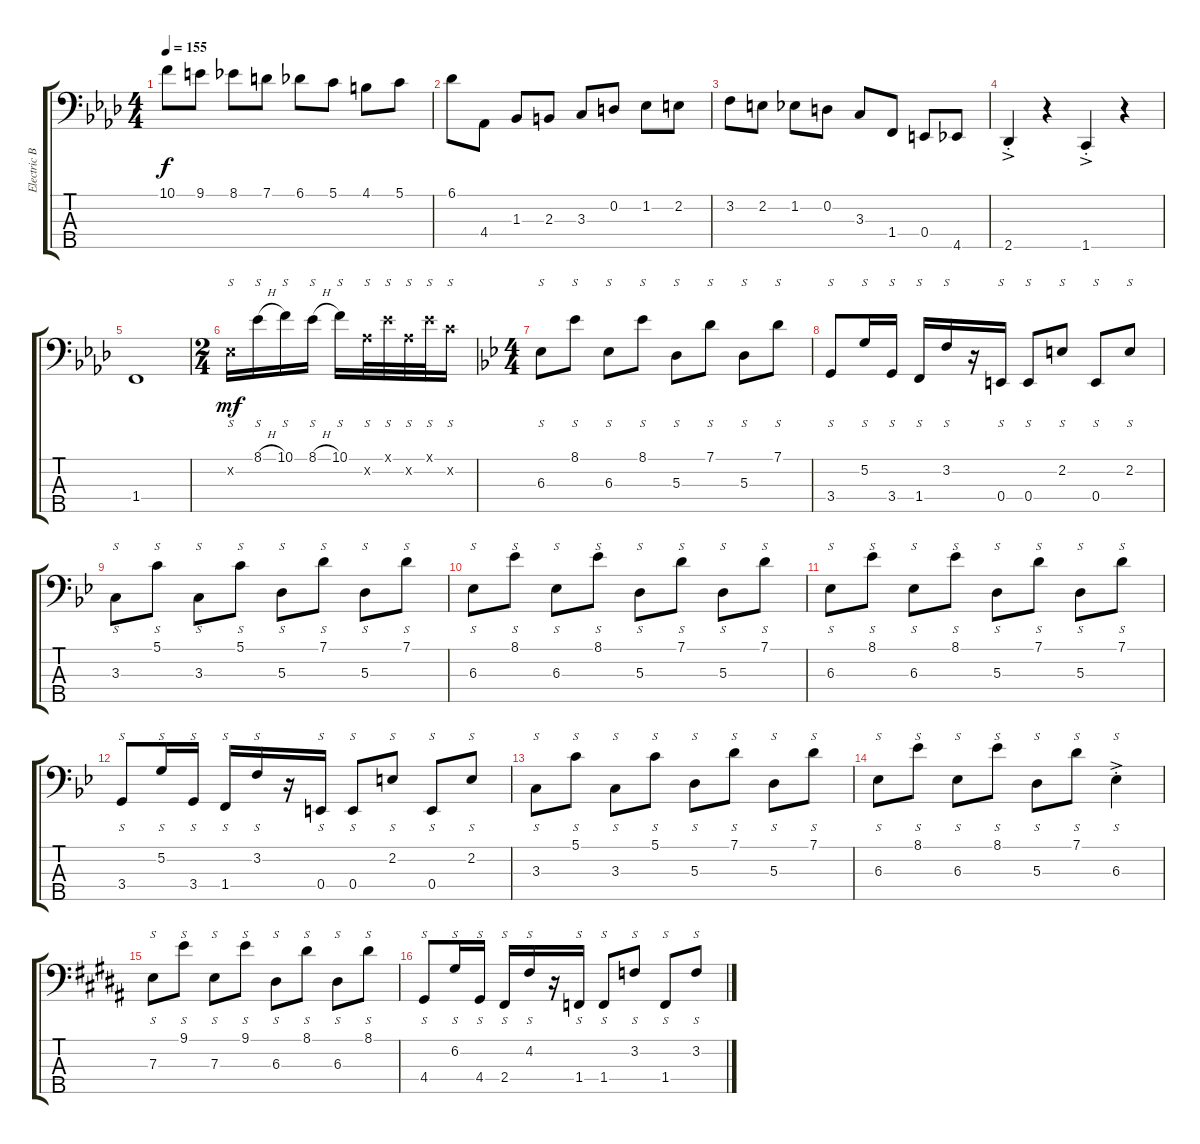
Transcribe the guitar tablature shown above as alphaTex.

\track ("Electric Bass" "Electric B") {instrument slapbass1}
\staff {score tabs}
\tuning (G2 D2 A1 E1 B0) {hide}
\ts (4 4)
\tempo 155
\clef f4
\ks ab
10.1.8{dy f} 9.1.8 8.1.8 7.1.8 6.1.8 5.1.8 4.1.8 5.1.8 |
6.1.8 4.4.8 1.3.8 2.3.8 3.3.8 0.2.8 1.2.8 2.2.8 |
3.2.8 2.2.8 1.2.8 0.2.8 3.3.8 1.4.8 0.4.8 4.5.8 |
2.5{ac st}.4 r.4 1.5{ac st}.4 r.4 |
1.4.1 |
\ts (2 4)
1.2{x}.16{s dy mf} 8.1{h}.16{s} 10.1.16{s} 8.1{h}.16{s} 10.1.16{s} 6.2{x}.32{s} 8.1{x}.32{s} 6.2{x}.32{s} 8.1{x}.32{s} 10.2{x}.16{s} |
\ts (4 4)
\ks bb
6.3.8{s} 8.1.8{s} 6.3.8{s} 8.1.8{s} 5.3.8{s} 7.1.8{s} 5.3.8{s} 7.1.8{s} |
3.4.8{s} 5.2.16{s} 3.4.16{s} 1.4.16{s} 3.2.16{s} r.16 0.4.16{s} 0.4.8{s} 2.2.8{s} 0.4.8{s} 2.2.8{s} |
3.3.8{s} 5.1.8{s} 3.3.8{s} 5.1.8{s} 5.3.8{s} 7.1.8{s} 5.3.8{s} 7.1.8{s} |
6.3.8{s} 8.1.8{s} 6.3.8{s} 8.1.8{s} 5.3.8{s} 7.1.8{s} 5.3.8{s} 7.1.8{s} |
6.3.8{s} 8.1.8{s} 6.3.8{s} 8.1.8{s} 5.3.8{s} 7.1.8{s} 5.3.8{s} 7.1.8{s} |
3.4.8{s} 5.2.16{s} 3.4.16{s} 1.4.16{s} 3.2.16{s} r.16 0.4.16{s} 0.4.8{s} 2.2.8{s} 0.4.8{s} 2.2.8{s} |
3.3.8{s} 5.1.8{s} 3.3.8{s} 5.1.8{s} 5.3.8{s} 7.1.8{s} 5.3.8{s} 7.1.8{s} |
6.3.8{s} 8.1.8{s} 6.3.8{s} 8.1.8{s} 5.3.8{s} 7.1.8{s} 6.3{ac st}.4{s} |
\ks b
7.3.8{s} 9.1.8{s} 7.3.8{s} 9.1.8{s} 6.3.8{s} 8.1.8{s} 6.3.8{s} 8.1.8{s} |
4.4.8{s} 6.2.16{s} 4.4.16{s} 2.4.16{s} 4.2.16{s} r.16 1.4.16{s} 1.4.8{s} 3.2.8{s} 1.4.8{s} 3.2.8{s}
